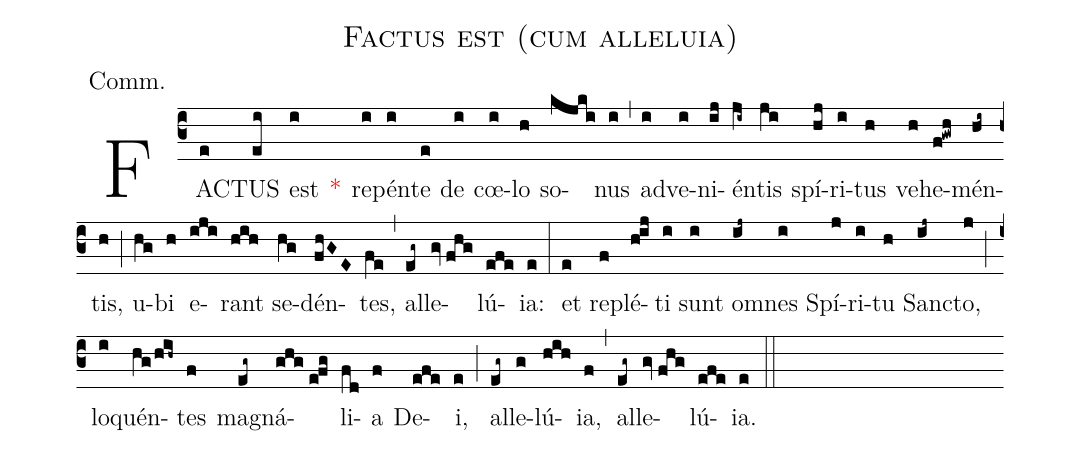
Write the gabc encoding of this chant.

name:Factus est (cum alleluia);
annotation:Comm.;
mode:VII.;
office-part:Communion;
%%
(c3) FAC(e)TUS(ei) est(i) <v>\red{*}</v>() re(i)pén(i)te(e) de(i) cœ(i)lo(h) so(kjki)nus(i) (,) ad(i)ve(i)ni(ij)én(ji~)tis(ji) spí(hj)ri(i)tus(h) ve(h)he(f!gwh)mén(hi~)tis,(h) (;) u(hg)bi(h) e(iji)rant(hih) se(hg)dén(fhGE)tes,(fe) (,) al(eg~)le(gv//fhg)lú(efe)ia:(e) (:) et(e) re(f)plé(h!ij)ti(i) sunt(i) om(ij~)nes(i) Spí(j)ri(i)tu(h) Sanc(ij~)to,(j) (;) lo(i)quén(hg/hih~)tes(f) ma(eg~)gná(ghg//e!fg)li(fd)a(f) De(efe)i,(e) (;) al(eg~)le(g)lú(hih)ia,(f) (,) al(eg~)le(gv//fhg)lú(efe)ia.(e) (::)
